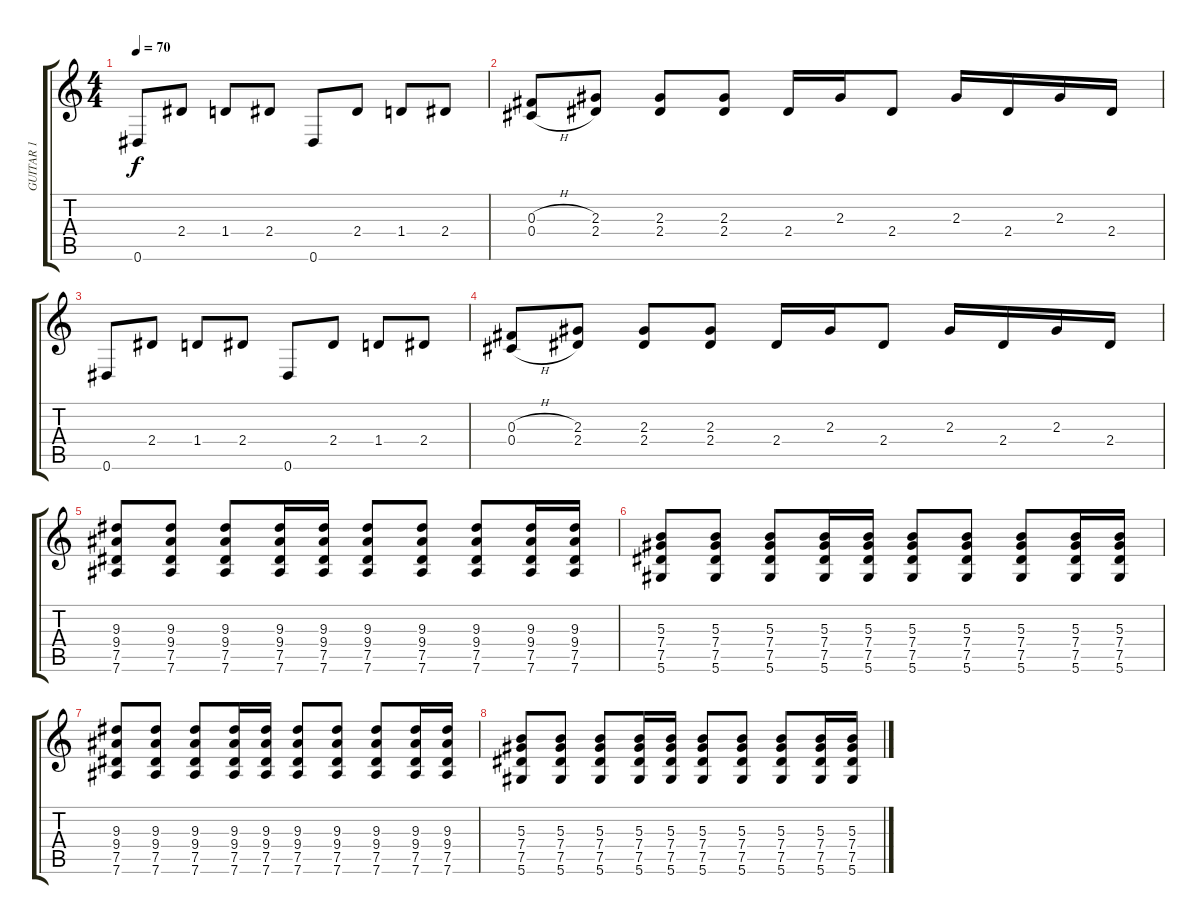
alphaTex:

\track ("GUITAR 1" "GUITAR 1") {instrument electricguitarclean}
\staff {score tabs}
\tuning (Eb4 Bb3 Gb3 Db3 Ab2 Eb2) {hide}
\ts (4 4)
\tempo 70
\clef g2
\ks c
0.6.8{dy f} 2.4.8 1.4.8 2.4.8 0.6.8 2.4.8 1.4.8 2.4.8 |
(0.3{h} 0.4{h}).8 (2.3 2.4).8 (2.3 2.4).8 (2.3 2.4).8 2.4.16 2.3.16 2.4.8 2.3.16 2.4.16 2.3.16 2.4.16 |
0.6.8 2.4.8 1.4.8 2.4.8 0.6.8 2.4.8 1.4.8 2.4.8 |
(0.3{h} 0.4{h}).8 (2.3 2.4).8 (2.3 2.4).8 (2.3 2.4).8 2.4.16 2.3.16 2.4.8 2.3.16 2.4.16 2.3.16 2.4.16 |
(9.3 9.4 7.5 7.6).8 (9.3 9.4 7.5 7.6).8 (9.3 9.4 7.5 7.6).8 (9.3 9.4 7.5 7.6).16 (9.3 9.4 7.5 7.6).16 (9.3 9.4 7.5 7.6).8 (9.3 9.4 7.5 7.6).8 (9.3 9.4 7.5 7.6).8 (9.3 9.4 7.5 7.6).16 (9.3 9.4 7.5 7.6).16 |
(5.3 7.4 7.5 5.6).8 (5.3 7.4 7.5 5.6).8 (5.3 7.4 7.5 5.6).8 (5.3 7.4 7.5 5.6).16 (5.3 7.4 7.5 5.6).16 (5.3 7.4 7.5 5.6).8 (5.3 7.4 7.5 5.6).8 (5.3 7.4 7.5 5.6).8 (5.3 7.4 7.5 5.6).16 (5.3 7.4 7.5 5.6).16 |
(9.3 9.4 7.5 7.6).8 (9.3 9.4 7.5 7.6).8 (9.3 9.4 7.5 7.6).8 (9.3 9.4 7.5 7.6).16 (9.3 9.4 7.5 7.6).16 (9.3 9.4 7.5 7.6).8 (9.3 9.4 7.5 7.6).8 (9.3 9.4 7.5 7.6).8 (9.3 9.4 7.5 7.6).16 (9.3 9.4 7.5 7.6).16 |
(5.3 7.4 7.5 5.6).8 (5.3 7.4 7.5 5.6).8 (5.3 7.4 7.5 5.6).8 (5.3 7.4 7.5 5.6).16 (5.3 7.4 7.5 5.6).16 (5.3 7.4 7.5 5.6).8 (5.3 7.4 7.5 5.6).8 (5.3 7.4 7.5 5.6).8 (5.3 7.4 7.5 5.6).16 (5.3 7.4 7.5 5.6).16
